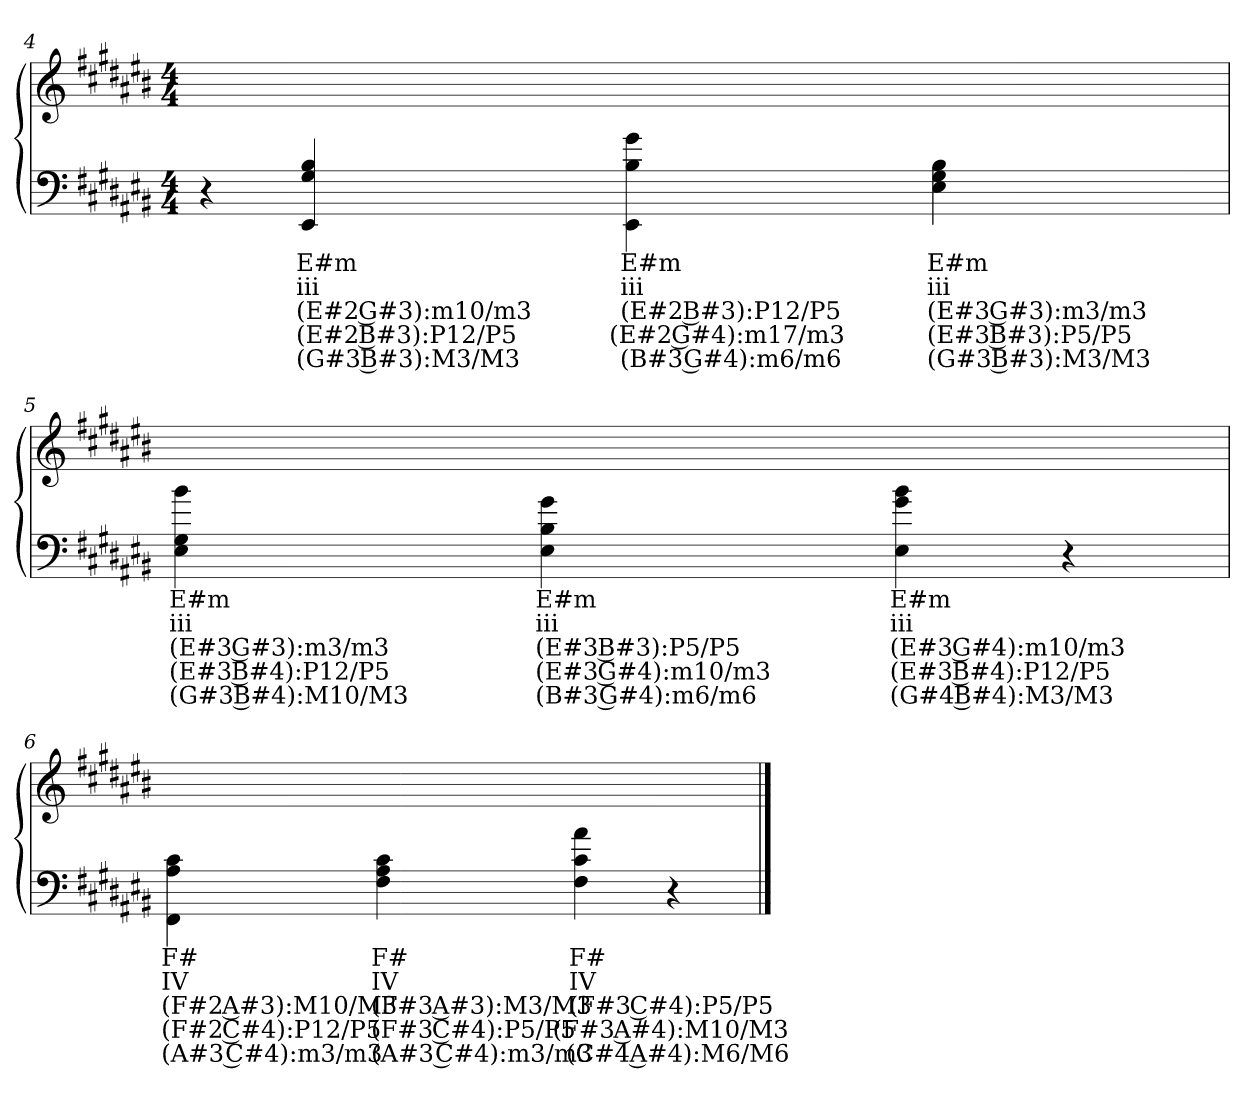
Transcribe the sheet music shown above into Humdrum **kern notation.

**kern	**text	**text	**text	**text	**text	**kern
*part2	*part2	*part2	*part2	*part2	*part2	*part1
*staff2	*staff2	*staff2	*staff2	*staff2	*staff2	*staff1
*clefF4	*	*	*	*	*	*clefG2
*k[f#c#g#d#a#e#b#]	*	*	*	*	*	*k[f#c#g#d#a#e#b#]
*C#:	*	*	*	*	*	*C#:
*M4/4	*	*	*	*	*	*M4/4
=4	=4	=4	=4	=4	=4	=4
4r	.	.	.	.	.	1ryy
4EE# 4G# 4B#	E#m	iii	(E#2 G#3):m10/m3	(E#2 B#3):P12/P5	(G#3 B#3):M3/M3	.
4EE# 4B# 4g#	E#m	iii	(E#2 B#3):P12/P5	(E#2 G#4):m17/m3	(B#3 G#4):m6/m6	.
4E# 4G# 4B#	E#m	iii	(E#3 G#3):m3/m3	(E#3 B#3):P5/P5	(G#3 B#3):M3/M3	.
=5	=5	=5	=5	=5	=5	=5
4E# 4G# 4b#	E#m	iii	(E#3 G#3):m3/m3	(E#3 B#4):P12/P5	(G#3 B#4):M10/M3	1ryy
4E# 4B# 4g#	E#m	iii	(E#3 B#3):P5/P5	(E#3 G#4):m10/m3	(B#3 G#4):m6/m6	.
4E# 4g# 4b#	E#m	iii	(E#3 G#4):m10/m3	(E#3 B#4):P12/P5	(G#4 B#4):M3/M3	.
4r	.	.	.	.	.	.
=6	=6	=6	=6	=6	=6	=6
4FF# 4A# 4c#	F#	IV	(F#2 A#3):M10/M3	(F#2 C#4):P12/P5	(A#3 C#4):m3/m3	1ryy
4F# 4A# 4c#	F#	IV	(F#3 A#3):M3/M3	(F#3 C#4):P5/P5	(A#3 C#4):m3/m3	.
4F# 4c# 4a#	F#	IV	(F#3 C#4):P5/P5	(F#3 A#4):M10/M3	(C#4 A#4):M6/M6	.
4r	.	.	.	.	.	.
==	==	==	==	==	==	==
*-	*-	*-	*-	*-	*-	*-
